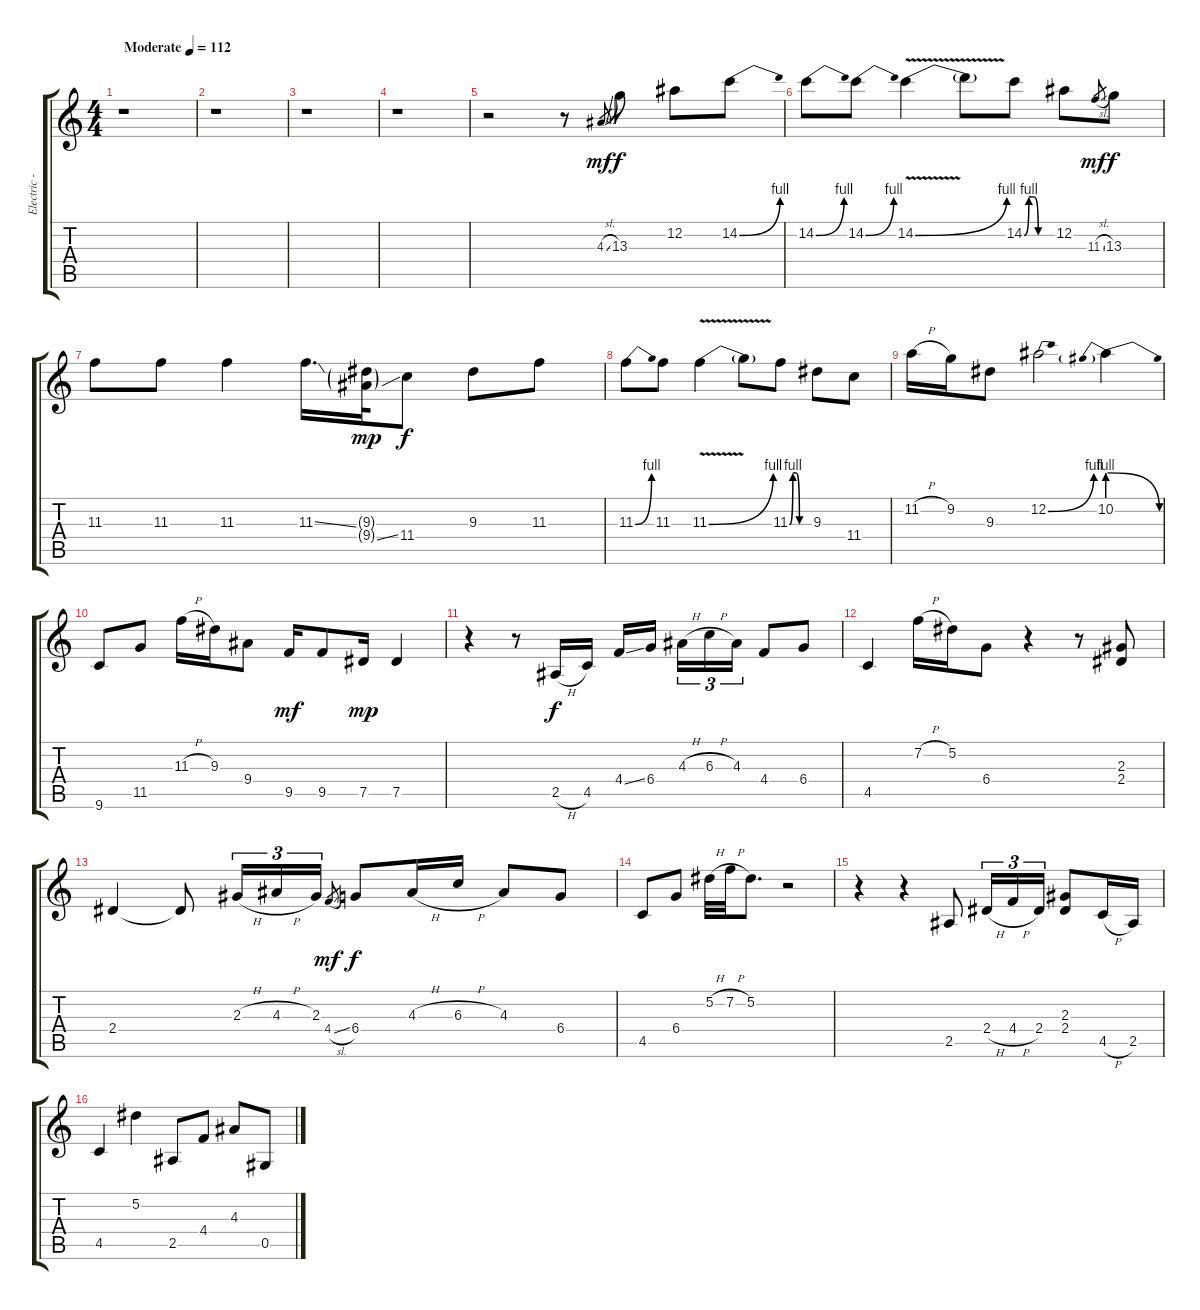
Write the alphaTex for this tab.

\track ("Electric - Jimi Hendrix" "Electric -") {instrument overdrivenguitar}
\staff {score tabs}
\tuning (Eb4 Bb3 Gb3 Db3 Ab2 Eb2) {hide}
\ts (4 4)
\tempo (112 "Moderate")
\clef g2
\ks c
r.1{dy mf instrument overdrivenguitar} |
r.1 |
r.1 |
r.1 |
r.2 r.8 4.3{sl}.8{gr} 13.3.8{dy f} 12.2.8 14.2{be (bend 0 0 60 4)}.8 |
14.2{be (bend 0 0 60 4)}.8 14.2{be (bend 0 0 60 4)}.8 14.2{be (bend 0 0 60 4) v}.4 14.2{t}.8 14.2{be (custom 0 0 10 4 20 4 30 0 60 0)}.8 12.2.8 11.3{sl}.8{gr dy mf} 13.3.8{dy f} |
11.3.8 11.3.8 11.3.4 11.3{ss}.16{d} (9.3{g} 9.4{ss g}).32{dy mp} 11.4.8{dy f} 9.3.8 11.3.8 |
11.3{be (bend 0 0 60 4)}.8 11.3.8 11.3{be (bend 0 0 60 4) v}.4 11.3{t}.8 11.3{be (custom 0 0 10 4 20 4 30 0 60 0)}.8 9.3.8 11.4.8 |
11.2{h}.16 9.2.16 9.3.8 12.2{be (bend 0 0 60 4)}.2 10.2{be (prebendrelease 0 4 60 0)}.4 |
9.6.8 11.5.8 11.3{h}.16 9.3.16 9.4.8 9.5.16{dy mf} 9.5.8 7.5.16{dy mp} 7.5.4 |
r.4 r.8 2.5{h}.16{dy f} 4.5.16 4.4{ss}.16 6.4.16 4.3{h}.16{tu (3 2)} 6.3{h}.16{tu (3 2)} 4.3.16{tu (3 2)} 4.4.8 6.4.8 |
4.5.4 7.2{h}.16 5.2.16 6.4.8 r.4 r.8 (2.3 2.4).8 |
2.4.4 2.4{t}.8 2.3{h}.16{tu (3 2)} 4.3{h}.16{tu (3 2)} 2.3.16{tu (3 2)} 4.4{sl}.8{gr dy mf} 6.4.8{dy f} 4.3{h}.16 6.3{h}.16 4.3.8 6.4.8 |
4.5.8 6.4.8 5.2{h}.32 7.2{h}.32 5.2.8{d} r.2 |
r.4 r.4 2.5.8 2.4{h}.16{tu (3 2)} 4.4{h}.16{tu (3 2)} 2.4.16{tu (3 2)} (2.3 2.4).8 4.5{h}.16 2.5.16 |
4.5.4 5.2.4 2.5.8 4.4.8 4.3.8 0.5.8
